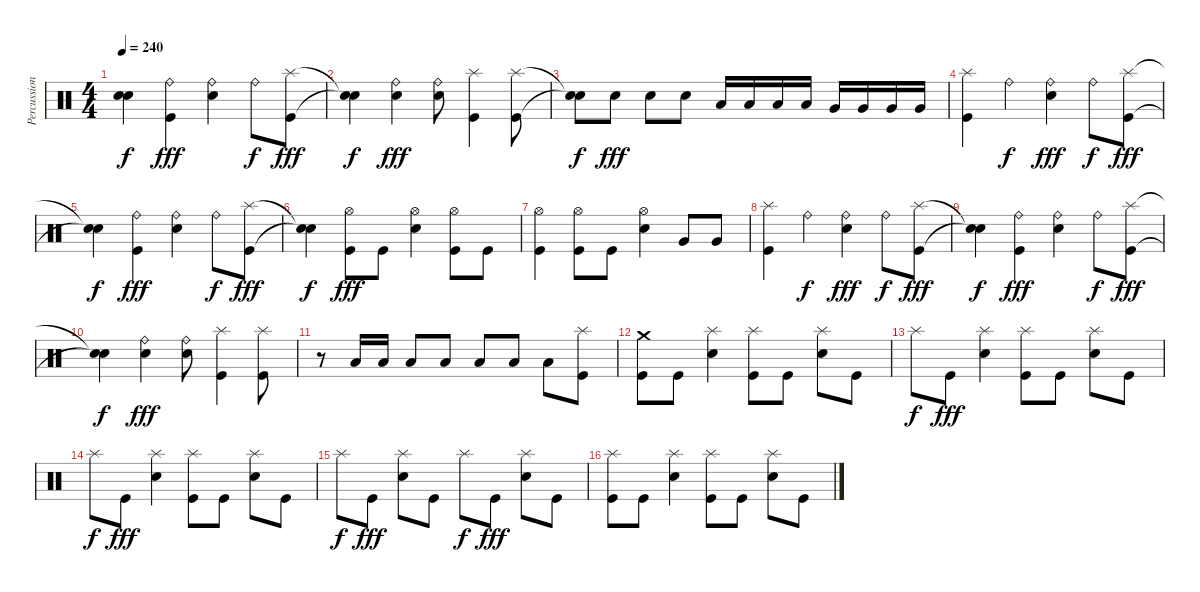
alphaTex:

\track ("Percussions" "Percussion") {instrument percussion}
\staff {score}
\articulation defaults
\ts (4 4)
\tempo 240
\clef neutral
\ks c
("Snare (hit)"{t} "Snare (hit)"{t}).4{dy f} ("Kick (hit)" "Ride (bell)").4{dy fff} ("Electric Snare (hit)" "Ride (bell)").4 "Ride (bell)".8{dy f} ("Kick (hit)" "Splash (hit)").8{dy fff} |
("Snare (hit)"{t} "Snare (hit)"{t}).4{dy f} ("Electric Snare (hit)" "Ride (bell)").4{dy fff} ("Electric Snare (hit)" "Ride (bell)").8 ("Kick (hit)" "Splash (hit)").4 ("Kick (hit)" "Splash (hit)").8 |
("Snare (hit)"{t} "Snare (hit)"{t}).8{dy f} "Electric Snare (hit)".8{dy fff} "Electric Snare (hit)".8 "Electric Snare (hit)".8 "Low Tom (hit)".16 "Low Tom (hit)".16 "Low Tom (hit)".16 "Low Tom (hit)".16 "Very Low Tom (hit)".16 "Very Low Tom (hit)".16 "Very Low Tom (hit)".16 "Very Low Tom (hit)".16 |
("Kick (hit)" "Splash (hit)").4 "Ride (bell)".4{dy f} ("Electric Snare (hit)" "Ride (bell)").4{dy fff} "Ride (bell)".8{dy f} ("Kick (hit)" "Splash (hit)").8{dy fff} |
("Snare (hit)"{t} "Snare (hit)"{t}).4{dy f} ("Kick (hit)" "Ride (bell)").4{dy fff} ("Electric Snare (hit)" "Ride (bell)").4 "Ride (bell)".8{dy f} ("Kick (hit)" "Splash (hit)").8{dy fff} |
("Snare (hit)"{t} "Snare (hit)"{t}).4{dy f} ("Kick (hit)" "Hi-Hat (open)").8{dy fff} "Kick (hit)".8 ("Electric Snare (hit)" "Hi-Hat (open)").4 ("Kick (hit)" "Hi-Hat (open)").8 "Kick (hit)".8 |
("Kick (hit)" "Hi-Hat (open)").4 ("Kick (hit)" "Hi-Hat (open)").8 "Kick (hit)".8 ("Electric Snare (hit)" "Hi-Hat (open)").4 "Very Low Tom (hit)".8 "Very Low Tom (hit)".8 |
("Kick (hit)" "Splash (hit)").4 "Ride (bell)".4{dy f} ("Electric Snare (hit)" "Ride (bell)").4{dy fff} "Ride (bell)".8{dy f} ("Kick (hit)" "Splash (hit)").8{dy fff} |
("Snare (hit)"{t} "Snare (hit)"{t}).4{dy f} ("Kick (hit)" "Ride (bell)").4{dy fff} ("Electric Snare (hit)" "Ride (bell)").4 "Ride (bell)".8{dy f} ("Kick (hit)" "Splash (hit)").8{dy fff} |
("Snare (hit)"{t} "Snare (hit)"{t}).4{dy f} ("Electric Snare (hit)" "Ride (bell)").4{dy fff} ("Electric Snare (hit)" "Ride (bell)").8 ("Kick (hit)" "Splash (hit)").4 ("Kick (hit)" "Splash (hit)").8 |
r.8 "Low Tom (hit)".16 "Low Tom (hit)".16 "Low Tom (hit)".8 "Low Tom (hit)".8 "Low Tom (hit)".8 "Low Floor Tom (hit)".8 "Low Floor Tom (hit)".8 ("Kick (hit)" "Splash (hit)").8 |
("Kick (hit)" "Crash medium (hit)").8 "Kick (hit)".8 ("Electric Snare (hit)" "Splash (hit)").4 ("Kick (hit)" "Splash (hit)").8 "Kick (hit)".8 ("Electric Snare (hit)" "Splash (hit)").8 "Kick (hit)".8 |
"Splash (hit)".8{dy f} "Kick (hit)".8{dy fff} ("Electric Snare (hit)" "Splash (hit)").4 ("Kick (hit)" "Splash (hit)").8 "Kick (hit)".8 ("Electric Snare (hit)" "Splash (hit)").8 "Kick (hit)".8 |
"Splash (hit)".8{dy f} "Kick (hit)".8{dy fff} ("Electric Snare (hit)" "Splash (hit)").4 ("Kick (hit)" "Splash (hit)").8 "Kick (hit)".8 ("Electric Snare (hit)" "Splash (hit)").8 "Kick (hit)".8 |
"Splash (hit)".8{dy f} "Kick (hit)".8{dy fff} ("Electric Snare (hit)" "Splash (hit)").8 "Kick (hit)".8 "Splash (hit)".8{dy f} "Kick (hit)".8{dy fff} ("Electric Snare (hit)" "Splash (hit)").8 "Kick (hit)".8 |
("Kick (hit)" "Splash (hit)").8 "Kick (hit)".8 ("Electric Snare (hit)" "Splash (hit)").4 ("Kick (hit)" "Splash (hit)").8 "Kick (hit)".8 ("Electric Snare (hit)" "Splash (hit)").8 "Kick (hit)".8
